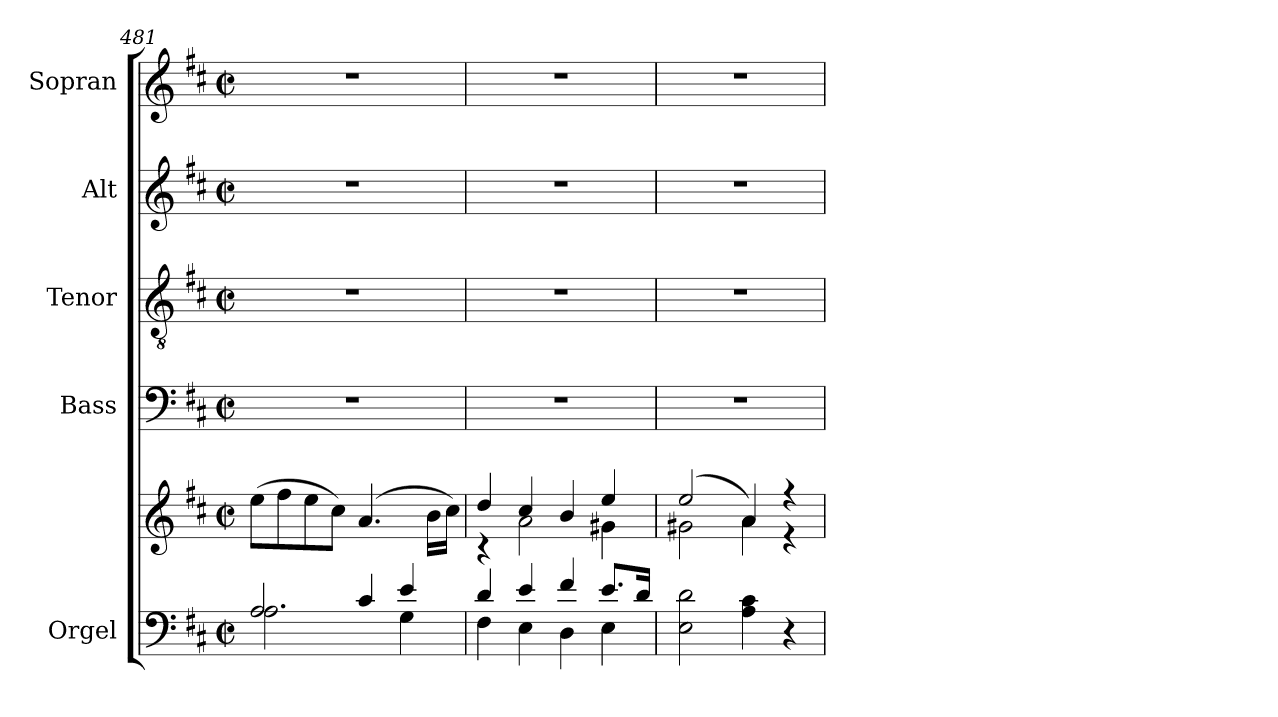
**kern	**kern	**kern	**kern	**kern	**kern
*part5	*part5	*part4	*part3	*part2	*part1
*staff6	*staff5	*staff4	*staff3	*staff2	*staff1
*I"Orgel	*	*I"Bass	*I"Tenor	*I"Alt	*I"Sopran
*I'Org.	*	*I'B	*I'T	*I'A	*I'S
*clefF4	*clefG2	*clefF4	*clefGv2	*clefG2	*clefG2
*k[f#c#]	*k[f#c#]	*k[f#c#]	*k[f#c#]	*k[f#c#]	*k[f#c#]
*D:	*D:	*D:	*D:	*D:	*D:
*M2/2	*M2/2	*M2/2	*M2/2	*M2/2	*M2/2
*met(c|)	*met(c|)	*met(c|)	*met(c|)	*met(c|)	*met(c|)
=481	=481	=481	=481	=481	=481
*^	*	*	*	*	*
2A/	2.A\	(>8ee\L	1r	1r	1r	1r
.	.	8ff#\	.	.	.	.
.	.	8ee\	.	.	.	.
.	.	8cc#\J)	.	.	.	.
4c#/	.	(4.a/	.	.	.	.
4e/	4G\	.	.	.	.	.
.	.	16b\LL	.	.	.	.
.	.	16cc#\JJ)	.	.	.	.
=482	=482	=482	=482	=482	=482	=482
*	*	*^	*	*	*	*
4d/	4F#\	4dd/	4rc	1r	1r	1r	1r
4e/	4E\	4cc#/	2a\	.	.	.	.
4f#/	4D\	4b/	.	.	.	.	.
8.e/L	4E\	4ee/	4g#X\	.	.	.	.
16d/Jk	.	.	.	.	.	.	.
*v	*v	*	*	*	*	*	*
=483	=483	=483	=483	=483	=483	=483
2E\ 2d\	(2ee/	2g#X\	1r	1r	1r	1r
4A\ 4c#\	4a/)	4a\	.	.	.	.
4r	4r	4r	.	.	.	.
*	*v	*v	*	*	*	*
=	=	=	=	=	=
*-	*-	*-	*-	*-	*-
